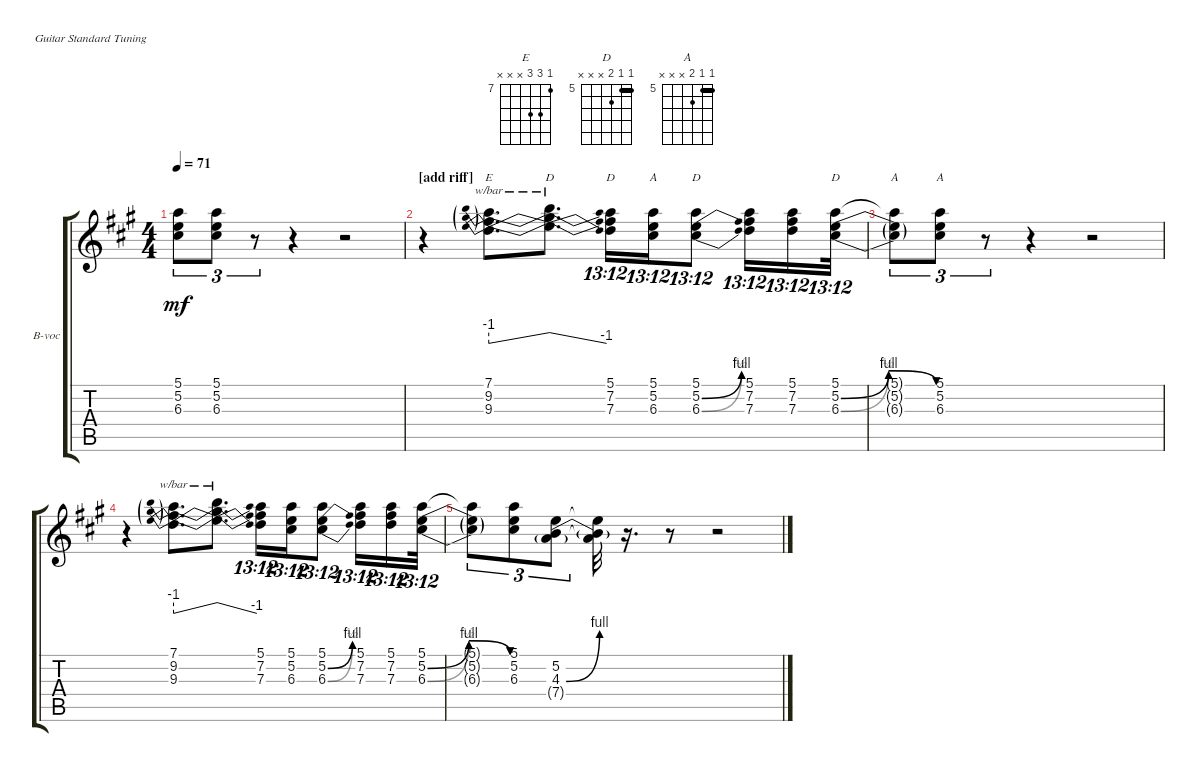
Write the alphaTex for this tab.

\defaultSystemsLayout 4
\bracketExtendMode groupsimilarinstruments
\firstSystemTrackNameOrientation horizontal
\otherSystemsTrackNameOrientation horizontal
\track ("Background vocals" "B-voc") {instrument electricguitarclean}
\staff {score tabs}
\tuning (E4 B3 G3 D3 A2 E2)
\chord ("E" 7 9 9 x x x) {firstfret 7}
\chord ("D" 7 9 9 x x x) {firstfret 7}
\chord ("D" 5 7 7 x x x) {firstfret 5}
\chord ("A" 5 5 6 x x x) {firstfret 5 barre 5}
\chord ("D" 5 5 6 x x x) {firstfret 5 barre 5}
\ts (4 4)
\tempo 71
\clef g2
\scale
0.333333
\ks a
(5.1{t} 6.3{t} 5.2{t}).8{tu (3 2) dy mf} (5.1 5.2 6.3).8{tu (3 2)} r.8{tu (3 2)} r.4 r.2 |
\section ("" "[add riff]")
\scale
0.333333 r.4 (9.3 9.2 7.1).8{d tbe (predivedive default 0 -4 16.2 0) ch "E"} (9.3{t} 9.2{t} 7.1{t}).8{d tbe (dive default 14.399999999999999 0 35.4 -4) ch "D"} (5.1 7.3 7.2).16{tu (13 12) ch "D"} (5.1 6.3 5.2).16{tu (13 12) ch "A"} (5.1 6.3{be (bend 10.2 0 26.4 2)} 5.2{be (bend 6.6 0 24 4)}).8{tu (13 12) ch "D"} (5.1 7.3 7.2).16{tu (13 12)} (5.1 7.3 7.2).16{tu (13 12)} (5.1 6.3{be (bendrelease 0 0 0.6 2 27.599999999999998 2 32.4 0)} 5.2{be (bendrelease 0 0 0.6 4 26.4 4 33.6 0)}).32{tu (13 12) ch "D"} |
\scale
0.333333 (5.1{t} 6.3{t} 5.2{t}).8{tu (3 2) ch "A"} (5.1 5.2 6.3).8{tu (3 2) ch "A"} r.8{tu (3 2)} r.4 r.2 |
\scale
0.333333 r.4 (9.3 9.2 7.1).8{d tbe (predivedive default 0 -4 16.2 0)} (9.3{t} 9.2{t} 7.1{t}).8{d tbe (dive default 14.399999999999999 0 35.4 -4)} (5.1 7.3 7.2).16{tu (13 12)} (5.1 6.3 5.2).16{tu (13 12)} (5.1 6.3{be (bend 10.2 0 26.4 2)} 5.2{be (bend 6.6 0 24 4)}).8{tu (13 12)} (5.1 7.3 7.2).16{tu (13 12)} (5.1 7.3 7.2).16{tu (13 12)} (5.1 6.3{be (bendrelease 0 0 0.6 2 27.599999999999998 2 32.4 0)} 5.2{be (bendrelease 0 0 0.6 4 26.4 4 33.6 0)}).32{tu (13 12)} |
\scale
0.333333 (5.1{t} 6.3{t} 5.2{t}).8{tu (3 2)} (5.1 5.2 6.3).8{tu (3 2)} (5.2 4.3{be (bend 5.3999999999999995 0 22.2 4)} 7.4{g}).8{tu (3 2)} (5.2{t} 4.3{be (hold 0 0 60 0) t} 7.4{t}).32 r.16{d} r.8 r.2 |
\scale
0.333333 |
\scale
0.333333 |
\scale
0.333333 |
\scale
0.333333 |
\scale
0.333333 |
|
|
\scale
0.333333 |
\scale
0.333333
